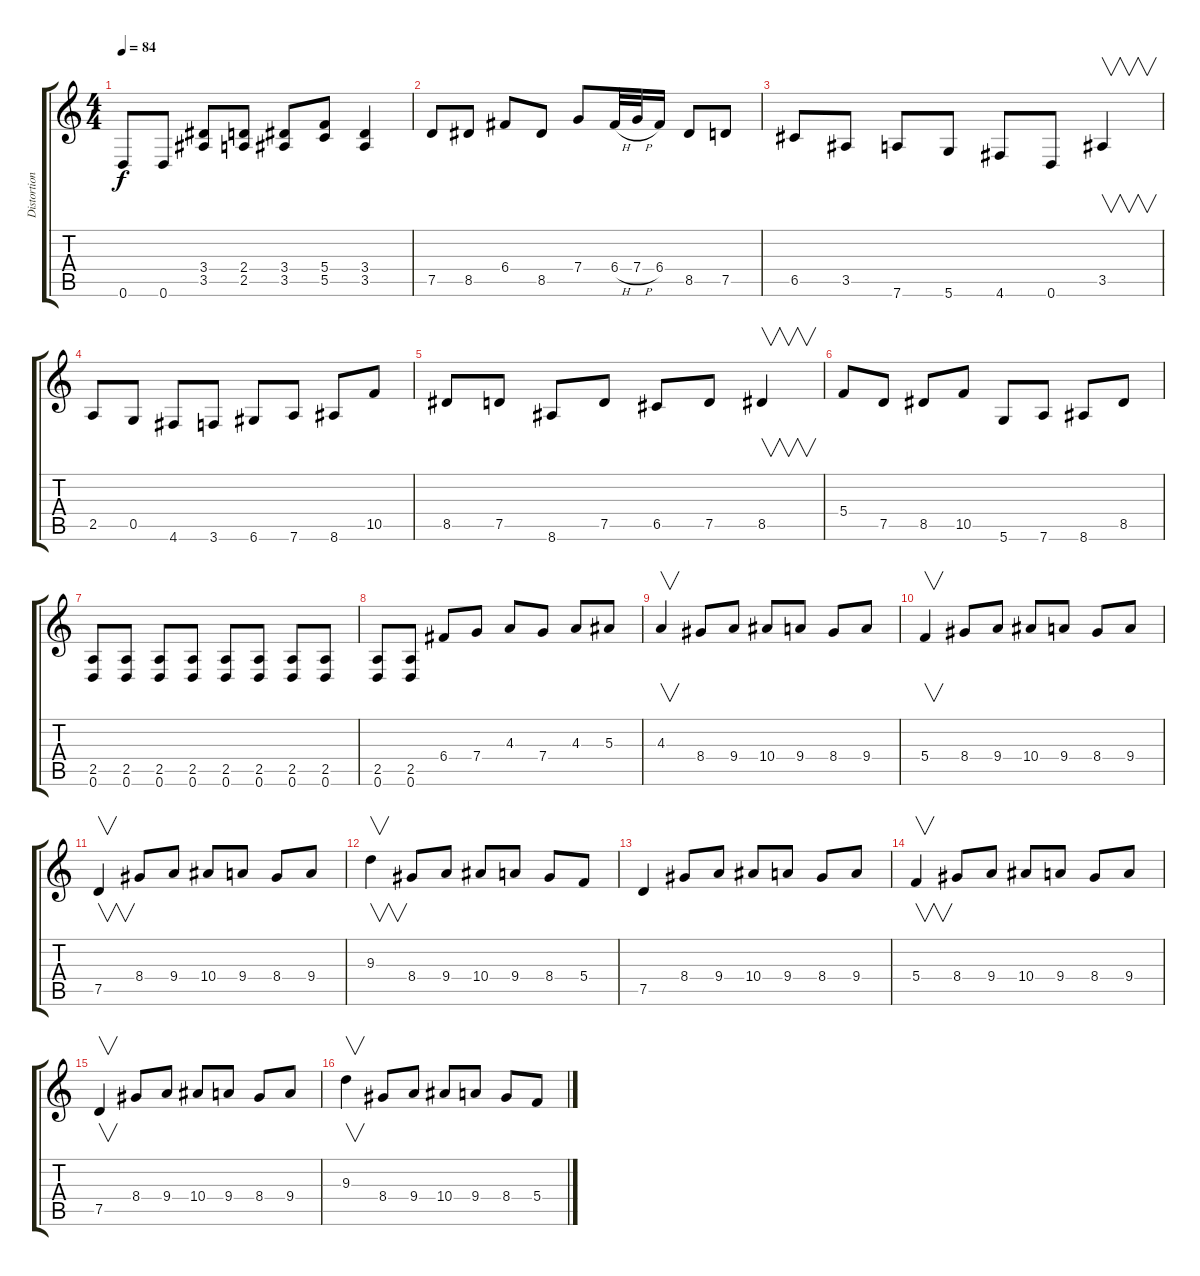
\track ("Distortion Guitar 2" "Distortion") {instrument distortionguitar}
\staff {score tabs}
\tuning (D4 A3 F3 C3 G2 D2) {hide}
\ts (4 4)
\tempo 84
\clef g2
\ks c
0.6.8{dy f} 0.6.8 (3.4 3.5).8 (2.4 2.5).8 (3.4 3.5).8 (5.4 5.5).8 (3.4 3.5).4 |
7.5.8{volume 16} 8.5.8 6.4.8 8.5.8 7.4.8 6.4{h}.32 7.4{h}.32 6.4.16 8.5.8 7.5.8 |
6.5.8 3.5.8 7.6.8 5.6.8 4.6.8 0.6.8 3.5.4{v} |
2.5.8 0.5.8 4.6.8 3.6.8 6.6.8 7.6.8 8.6.8 10.5.8 |
8.5.8 7.5.8 8.6.8 7.5.8 6.5.8 7.5.8 8.5.4{v} |
5.4.8 7.5.8 8.5.8 10.5.8 5.6.8 7.6.8 8.6.8 8.5.8 |
(2.5 0.6).8 (2.5 0.6).8 (2.5 0.6).8 (2.5 0.6).8 (2.5 0.6).8 (2.5 0.6).8 (2.5 0.6).8 (2.5 0.6).8 |
(2.5 0.6).8 (2.5 0.6).8 6.4.8 7.4.8 4.3.8 7.4.8 4.3.8 5.3.8 |
4.3.4{v} 8.4.8 9.4.8 10.4.8 9.4.8 8.4.8 9.4.8 |
5.4.4{v} 8.4.8 9.4.8 10.4.8 9.4.8 8.4.8 9.4.8 |
7.5.4{v} 8.4.8 9.4.8 10.4.8 9.4.8 8.4.8 9.4.8 |
9.3.4{v} 8.4.8 9.4.8 10.4.8 9.4.8 8.4.8 5.4.8 |
7.5.4 8.4.8 9.4.8 10.4.8 9.4.8 8.4.8 9.4.8 |
5.4.4{v} 8.4.8 9.4.8 10.4.8 9.4.8 8.4.8 9.4.8 |
7.5.4{v} 8.4.8 9.4.8 10.4.8 9.4.8 8.4.8 9.4.8 |
9.3.4{v} 8.4.8 9.4.8 10.4.8 9.4.8 8.4.8 5.4.8
